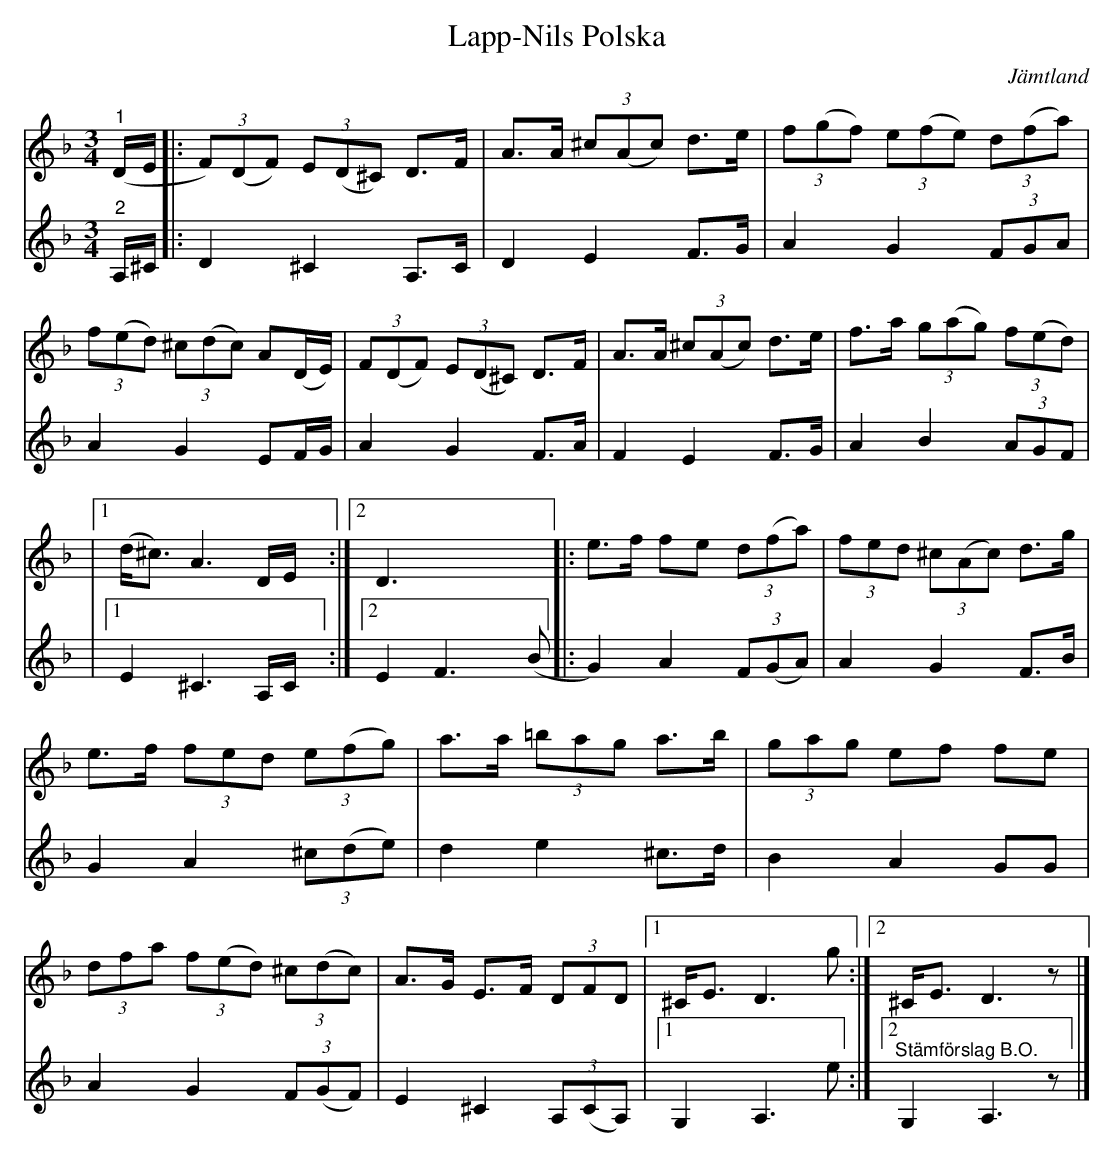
X:1
T:Lapp-Nils Polska
O:Jämtland
L:1/8
M:3/4
K:Dm
V:1
"^1" (D/E/ |: (3F)(DF) (3E(D^C) D>F | A>A (3^c(Ac) d>e | (3f(gf) (3e(fe) (3d(fa) |
(3f(ed) (3^c(dc) A(D/E/) | (3F(DF) (3E(D^C) D>F | A>A (3^c(Ac) d>e | f>a (3g(ag) (3f(ed) |
|1 (d<^c) A3 D/E/ x :|2 D3 x3 |: e>f fe (3d(fa) | (3fed (3^c(Ac) d>g |
e>f (3fed (3e(fg) | a>a (3=bag a>b | (3gag ef fe |
(3dfa (3f(ed) (3^c(dc) | A>G E>F (3DFD |1 ^C<E D3 g :|2 ^C<E D3 z |]
V:2
"^2" A,/^C/ |: D2 ^C2 A,>C | D2 E2 F>G | A2 G2 (3FGA | A2 G2 EF/G/ | A2 G2 F>A | F2 E2 F>G | A2 B2 (3AGF |
|1 E2 ^C3 A,/C/ x :|2 E2 F3 (B |: G2) A2 (3F(GA) | A2 G2 F>B | G2 A2 (3^c(de) | d2 e2 ^c>d | B2 A2 GG | A2 G2 (3F(GF) | E2 ^C2 (3A,(CA,) |1 G,2 A,3 e :|2 "^Stämförslag B.O." G,2 A,3 z |]
